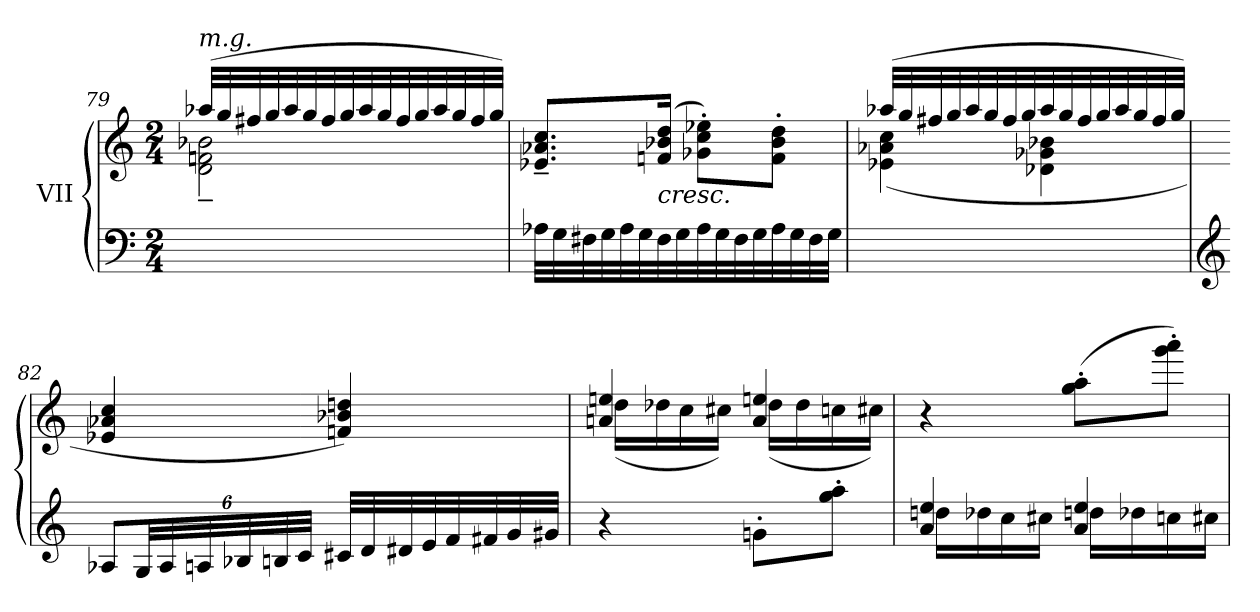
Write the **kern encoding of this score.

**kern	**kern	**dynam
*part1	*part1	*part1
*staff2	*staff1	*staff1/2
*I"VII	*	*
!!LO:LB:g=z
*clefF4	*clefG2	*
*k[]	*k[]	*
*M2/4	*M2/4	*
=79	=79	=79
*	*^	*
!	!LO:TX:i:t=m.g.	!	!
2ryy	(>32aa-X/LLL	2d\<<<~< 2fn\<<<~< 2b-X\<<<~<	.
.	32gg/	.	.
.	32ff#X/	.	.
.	32gg/	.	.
.	32aa-/	.	.
.	32gg/	.	.
.	32ff#/	.	.
.	32gg/	.	.
.	32aa-/	.	.
.	32gg/	.	.
.	32ff#/	.	.
.	32gg/	.	.
.	32aa-/	.	.
.	32gg/	.	.
.	32ff#/	.	.
.	32gg/JJJ)	.	.
*	*v	*v	*
=80	=80	=80
32A-X\LLL	8.e-X/~ 8.a-X/~ 8.cc/~L	.
32G\	.	.
32F#X\	.	.
32G\	.	.
32A-\	.	.
32G\	.	.
!	!	!LO:HP:b
32F#\	(>16fn/ 16b-X/ 16dd/Jk	<
32G\	.	.
32A-\	8g-X\' 8cc\' 8ee-X\'L)	.
32G\	.	.
32F#\	.	.
32G\	.	.
32A-\	8f\' 8b-\' 8dd\'J	.
32G\	.	.
32F#\	.	.
32G\JJJ	.	.
!!LO:LB:g=z
=81	=81	=81
*	*^	*
!	!	!	!LO:DY:a=2
!	!	!	!LO:DY:n=1:a=2
2ryy	(>32aa-X/LLL	(<4e-X\< 4a-X\< 4cc\<	other-dynamics pp
.	32gg/	.	.
.	32ff#X/	.	.
.	32gg/	.	.
.	32aa-/	.	.
.	32gg/	.	.
.	32ff#/	.	.
.	32gg/	.	.
.	32aa-/	4d-X\ 4g-X\ 4b-X\	.
.	32gg/	.	.
.	32ff#/	.	.
.	32gg/	.	.
.	32aa-/	.	.
.	32gg/	.	.
.	32ff#/	.	.
.	32gg/JJJ)	.	.
*	*v	*v	*
=82	=82	=82
*clefG2	*	*
8A-X</L	4e-X/ 4a-X/ 4cc/	.
*Xbrackettup	*	*
48G</LL	.	.
48A-/	.	.
48An</	.	.
48B-X/	.	.
48Bn/	.	.
48c/JJJ	.	.
32c#X/LLL	4fn/ 4b-X/ 4ddn/)	.
32d/	.	.
32d#X/	.	.
32e/	.	.
32f/	.	.
32f#X/	.	.
32g/	.	.
32g#X/JJJ	.	.
.	.	[
!!LO:LB:g=z
=83	=83	=83
*	*^	*
4r	4an/ 4een/	(<16dd\LL	.
.	.	16dd-X\	.
.	.	16cc\	.
.	.	16cc#X\JJ)	.
8gn'\L	4a/ 4een/	(<16dd-\LL	.
.	.	16dd-\	.
8gg\' 8aa\'J	.	16ccn\	.
.	.	16cc#X\JJ)	.
*	*v	*v	*
=84	=84	=84
*^	*	*
4a/ 4ee/	16ddn\LL	4r	.
.	16dd-X\	.	.
.	16cc\	.	.
.	16cc#X\JJ	.	.
4a/ 4ee/	16ddn\LL	(>8gg\' 8aa\'L	.
.	16dd-X\	.	.
.	16ccn\	8ggg\' 8aaa\'J)	.
.	16cc#X\JJ	.	.
*v	*v	*	*
=	=	=
*-	*-	*-
